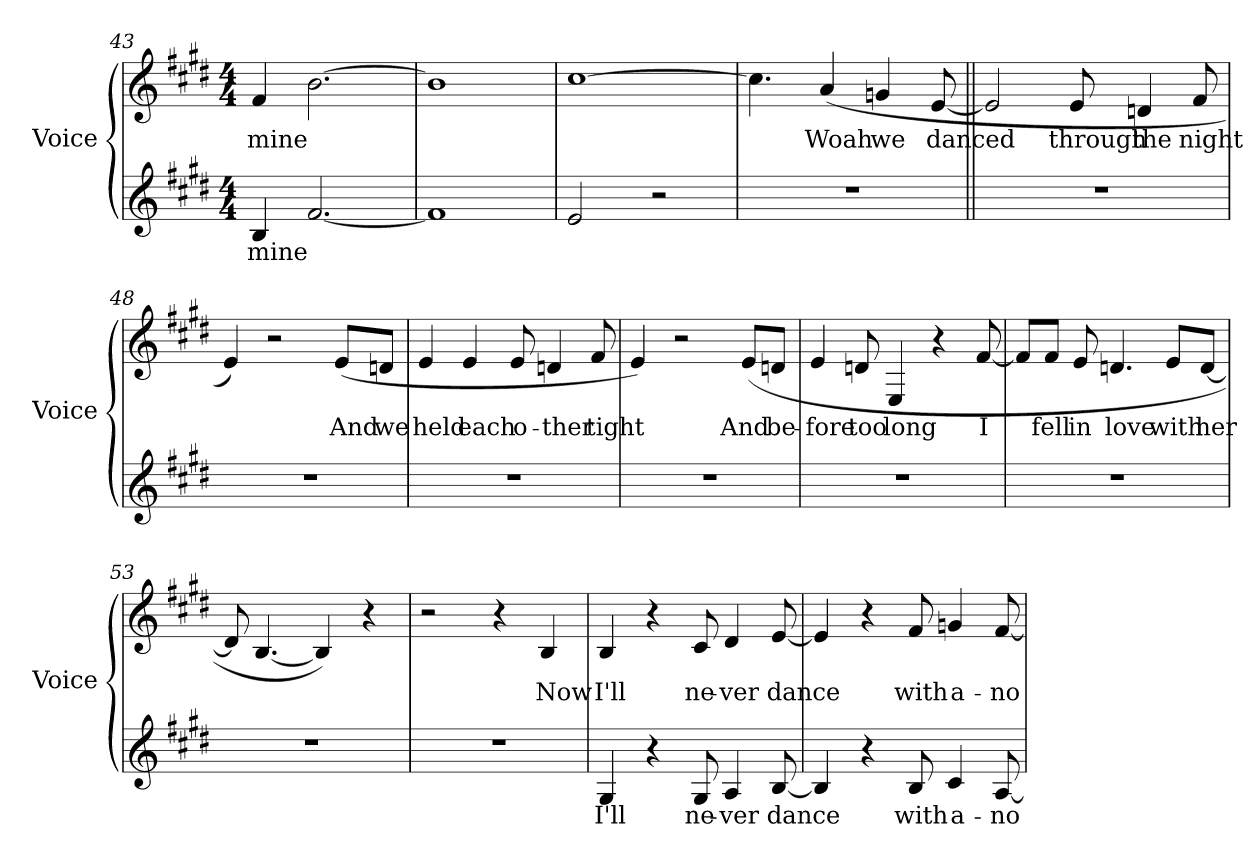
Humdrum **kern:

**kern	**text	**kern	**text
*part2	*part2	*part1	*part1
*staff2	*staff2	*staff1	*staff1
*I"Voice	*	*I"Voice	*
*I'Voice	*	*I'Voice	*
*clefG2	*	*clefG2	*
*k[f#c#g#d#]	*	*k[f#c#g#d#]	*
*E:	*	*E:	*
*M4/4	*	*M4/4	*
=43	=43	=43	=43
!	!LO:LY:b:color=#000000	!	!
!	!	!	!LO:LY:b:color=#000000
4Bi/	mine	4f#i/	mine
[2.f#i/	.	[2.bi\	.
=44	=44	=44	=44
1f#i]	.	1bi]	.
=45	=45	=45	=45
2ei/	.	[1cc#i	.
2r	.	.	.
!!LO:LB:g=z
=46	=46	=46	=46
1r	.	4.cc#i\]	.
!	!	!	!LO:LY:b:color=#000000
.	.	(4ai/	Woah
!	!	!	!LO:LY:b:color=#000000
.	.	4gni/	we
!	!	!	!LO:LY:b:color=#000000
.	.	[8ei/	danced
=47||	=47||	=47||	=47||
1r	.	2ei/]	.
!	!	!	!LO:LY:b:color=#000000
.	.	8ei/	through
!	!	!	!LO:LY:b:color=#000000
.	.	4dni/	the
!	!	!	!LO:LY:b:color=#000000
.	.	8f#i/	night
=48	=48	=48	=48
1r	.	4ei/)	.
.	.	2r	.
!	!	!	!LO:LY:b:color=#000000
.	.	(8ei/L	And
!	!	!	!LO:LY:b:color=#000000
.	.	8dni/J	we
=49	=49	=49	=49
!	!	!	!LO:LY:b:color=#000000
1r	.	4ei/	held
!	!	!	!LO:LY:b:color=#000000
.	.	4ei/	each
!	!	!	!LO:LY:b:color=#000000
.	.	8ei/	o-
!	!	!	!LO:LY:b:color=#000000
.	.	4dni/	-ther
!	!	!	!LO:LY:b:color=#000000
.	.	8f#i/	tight
=50	=50	=50	=50
1r	.	4ei/)	.
.	.	2r	.
!	!	!	!LO:LY:b:color=#000000
.	.	(8ei/L	And
!	!	!	!LO:LY:b:color=#000000
.	.	8dni/J	be-
!!LO:PB:g=z
=51	=51	=51	=51
!	!	!	!LO:LY:b:color=#000000
1r	.	4ei/	-fore
!	!	!	!LO:LY:b:color=#000000
.	.	8dni/	too
!	!	!	!LO:LY:b:color=#000000
.	.	4Ei/	long
.	.	4r	.
!	!	!	!LO:LY:b:color=#000000
.	.	[8f#i/	I
=52	=52	=52	=52
1r	.	8f#i/L]	.
!	!	!	!LO:LY:b:color=#000000
.	.	8f#i/J	fell
!	!	!	!LO:LY:b:color=#000000
.	.	8ei/	in
!	!	!	!LO:LY:b:color=#000000
.	.	4.dni/	love
!	!	!	!LO:LY:b:color=#000000
.	.	8ei/L	with
!	!	!	!LO:LY:b:color=#000000
.	.	[8di/J	her
=53	=53	=53	=53
1r	.	8di/]	.
.	.	[4.Bi/	.
.	.	4Bi/])	.
.	.	4r	.
=54	=54	=54	=54
1r	.	2r	.
.	.	4r	.
!	!	!	!LO:LY:b:color=#000000
.	.	4Bi/	Now
=55	=55	=55	=55
!	!LO:LY:b:color=#000000	!	!
!	!	!	!LO:LY:b:color=#000000
4G#i/	I'll	4Bi/	I'll
4r	.	4r	.
!	!LO:LY:b:color=#000000	!	!
!	!	!	!LO:LY:b:color=#000000
8G#i/	ne-	8c#i/	ne-
!	!LO:LY:b:color=#000000	!	!
!	!	!	!LO:LY:b:color=#000000
4Ai/	-ver	4d#i/	-ver
!	!LO:LY:b:color=#000000	!	!
!	!	!	!LO:LY:b:color=#000000
[8Bi/	dance	[8ei/	dance
!!LO:LB:g=z
=56	=56	=56	=56
4Bi/]	.	4ei/]	.
4r	.	4r	.
!	!LO:LY:b:color=#000000	!	!
!	!	!	!LO:LY:b:color=#000000
8Bi/	with	8f#i/	with
!	!LO:LY:b:color=#000000	!	!
!	!	!	!LO:LY:b:color=#000000
4c#i/	a-	4gni/	a-
!	!LO:LY:b:color=#000000	!	!
!	!	!	!LO:LY:b:color=#000000
[8Ai/	-no-	[8f#i/	-no-
=	=	=	=
*-	*-	*-	*-
